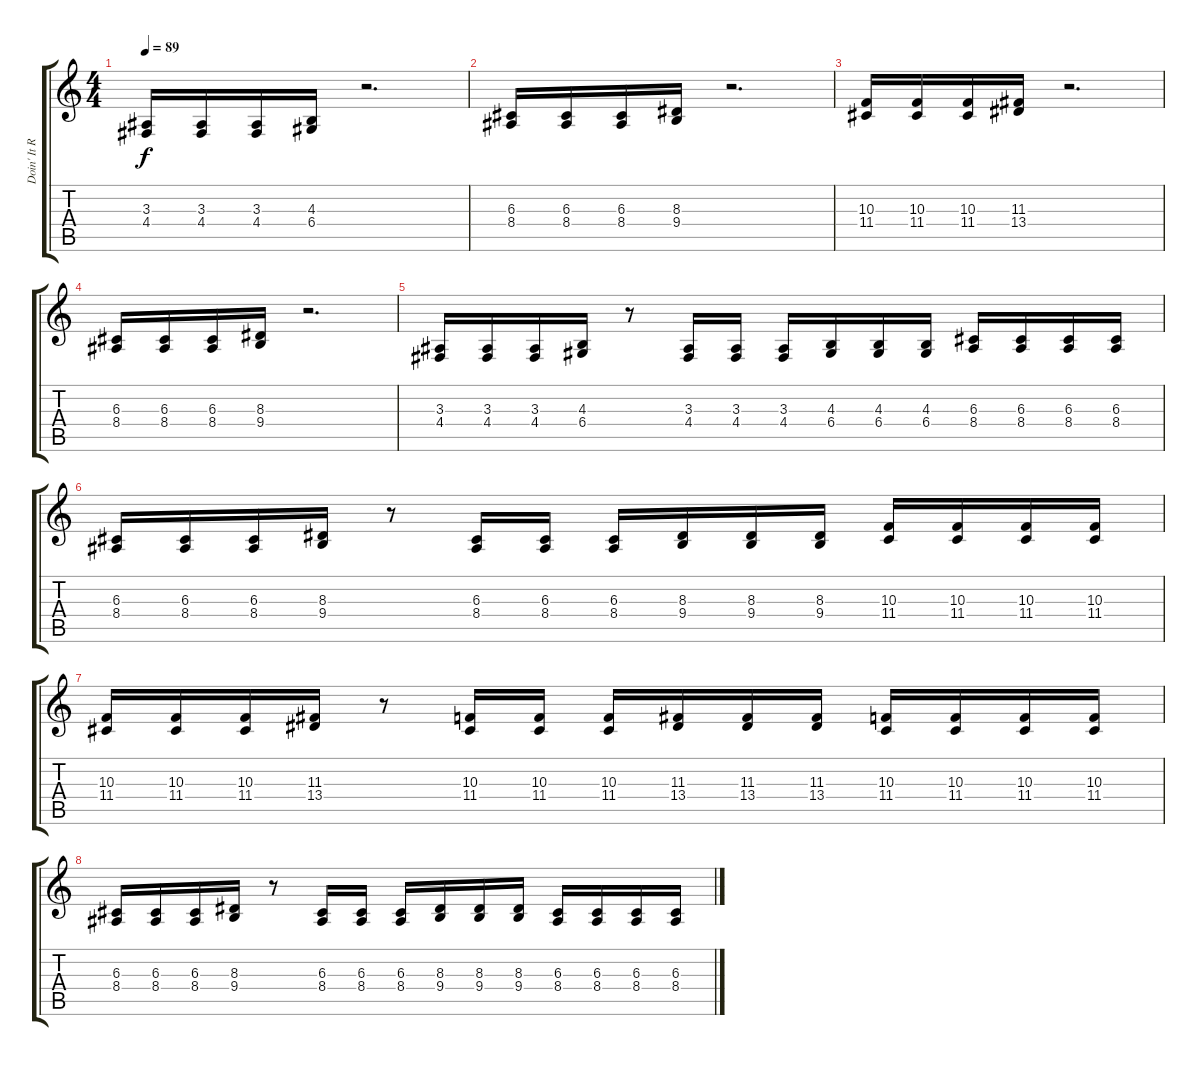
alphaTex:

\track ("Doin' It Right #2" "Doin' It R") {instrument clavinet}
\staff {score tabs}
\tuning (E4 B3 G3 D3 A2 E2) {hide}
\ts (4 4)
\tempo 89
\clef g2
\ks c
(3.3 4.4).16{dy f} (3.3 4.4).16 (3.3 4.4).16 (4.3 6.4).16 r.2{d} |
(6.3 8.4).16 (6.3 8.4).16 (6.3 8.4).16 (8.3 9.4).16 r.2{d} |
(10.3 11.4).16 (10.3 11.4).16 (10.3 11.4).16 (11.3 13.4).16 r.2{d} |
(6.3 8.4).16 (6.3 8.4).16 (6.3 8.4).16 (8.3 9.4).16 r.2{d} |
(3.3 4.4).16 (3.3 4.4).16 (3.3 4.4).16 (4.3 6.4).16 r.8 (3.3 4.4).16 (3.3 4.4).16 (3.3 4.4).16 (4.3 6.4).16 (4.3 6.4).16 (4.3 6.4).16 (6.3 8.4).16 (6.3 8.4).16 (6.3 8.4).16 (6.3 8.4).16 |
(6.3 8.4).16 (6.3 8.4).16 (6.3 8.4).16 (8.3 9.4).16 r.8 (6.3 8.4).16 (6.3 8.4).16 (6.3 8.4).16 (8.3 9.4).16 (8.3 9.4).16 (8.3 9.4).16 (10.3 11.4).16 (10.3 11.4).16 (10.3 11.4).16 (10.3 11.4).16 |
(10.3 11.4).16 (10.3 11.4).16 (10.3 11.4).16 (11.3 13.4).16 r.8 (10.3 11.4).16 (10.3 11.4).16 (10.3 11.4).16 (11.3 13.4).16 (11.3 13.4).16 (11.3 13.4).16 (10.3 11.4).16 (10.3 11.4).16 (10.3 11.4).16 (10.3 11.4).16 |
(6.3 8.4).16 (6.3 8.4).16 (6.3 8.4).16 (8.3 9.4).16 r.8 (6.3 8.4).16 (6.3 8.4).16 (6.3 8.4).16 (8.3 9.4).16 (8.3 9.4).16 (8.3 9.4).16 (6.3 8.4).16 (6.3 8.4).16 (6.3 8.4).16 (6.3 8.4).16
